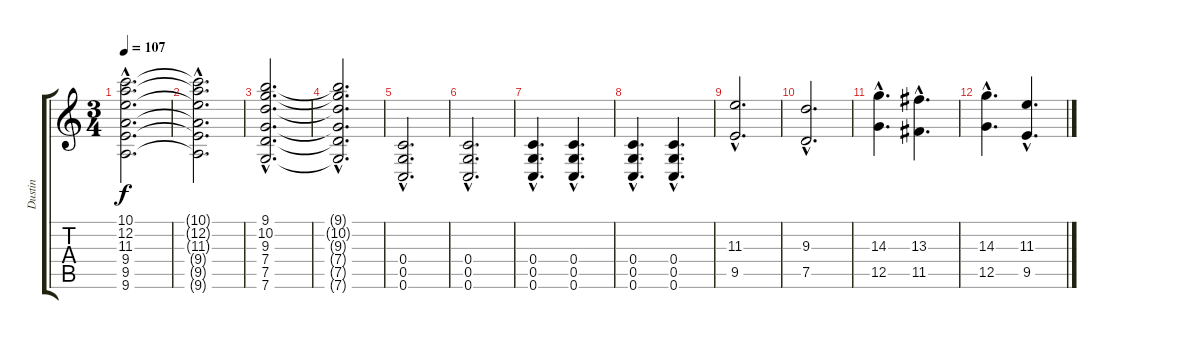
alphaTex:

\track ("Dustin" "Dustin") {instrument distortionguitar}
\staff {score tabs}
\tuning (D4 A3 F3 C3 G2 C2) {hide}
\ts (3 4)
\tempo 107
\clef g2
\ks c
(10.1{hac} 12.2{hac} 11.3{hac} 9.4{hac} 9.5{hac} 9.6{hac}).2{d dy f} |
(10.1{hac t} 12.2{hac t} 11.3{hac t} 9.4{hac t} 9.5{hac t} 9.6{hac t}).2{d} |
(9.1{hac} 10.2{hac} 9.3{hac} 7.4{hac} 7.5{hac} 7.6{hac}).2{d} |
(9.1{hac t} 10.2{hac t} 9.3{hac t} 7.4{hac t} 7.5{hac t} 7.6{hac t}).2{d} |
(0.4{hac} 0.5{hac} 0.6{hac}).2{d} |
(0.4{hac} 0.5{hac} 0.6{hac}).2{d} |
(0.4{hac} 0.5{hac} 0.6{hac}).4{d} (0.4{hac} 0.5{hac} 0.6{hac}).4{d} |
(0.4{hac} 0.5{hac} 0.6{hac}).4{d} (0.4{hac} 0.5{hac} 0.6{hac}).4{d} |
(11.3{hac} 9.5{hac}).2{d} |
(9.3{hac} 7.5{hac}).2{d} |
(14.3{hac} 12.5{hac}).4{d} (13.3{hac} 11.5{hac}).4{d} |
(14.3{hac} 12.5{hac}).4{d} (11.3{hac} 9.5{hac}).4{d}
